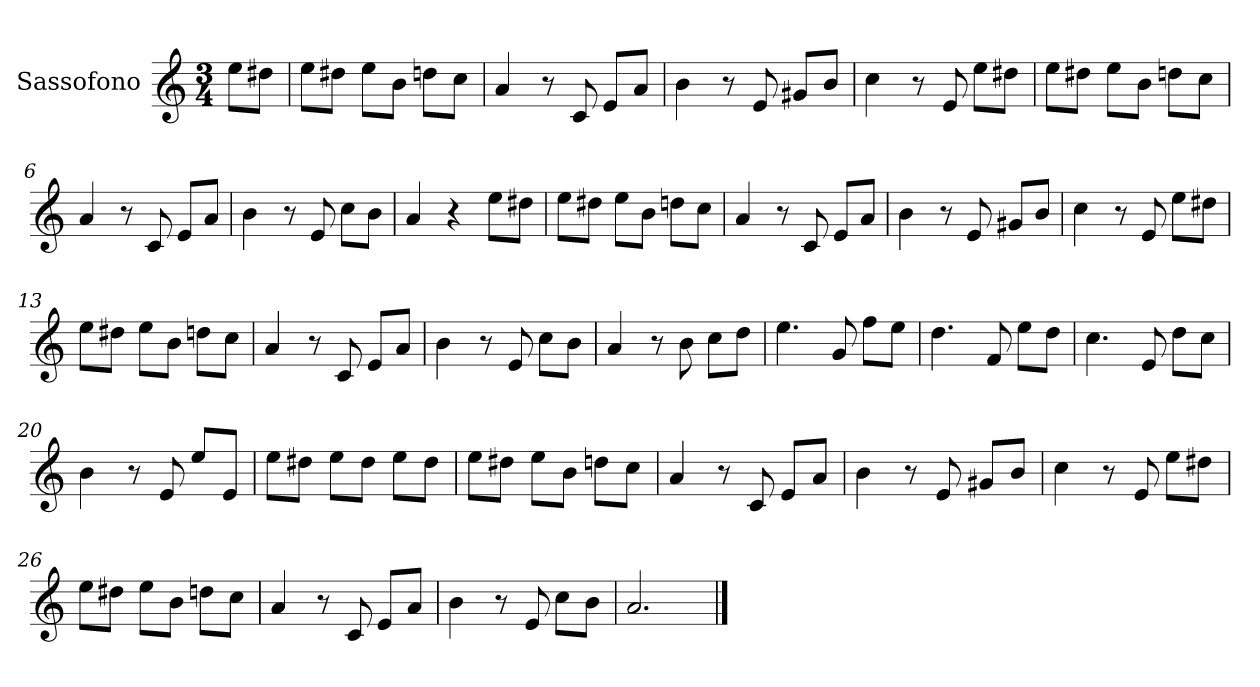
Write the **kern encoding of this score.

**kern
*part1
*staff1
*I"Sassofono
*clefG2
*ITrd5c9
*k[b-e-a-]
*M3/4
=
8g\L
8f#X\J
=1
8g\L
8f#X\J
8g\L
8d\J
8fn\L
8e-\J
=2
4c/
8r
8E-/
8G/L
8c/J
=3
4d\
8r
8G/
8Bn/L
8d/J
=4
4e-\
8r
8G/
8g\L
8f#X\J
=5
8g\L
8f#X\J
8g\L
8d\J
8fn\L
8e-\J
=6
4c/
8r
8E-/
8G/L
8c/J
=7
4d\
8r
8G/
8e-\L
8d\J
!!LO:LB:g=z
=8
4c/
4r
8g\L
8f#X\J
=9
8g\L
8f#X\J
8g\L
8d\J
8fn\L
8e-\J
=10
4c/
8r
8E-/
8G/L
8c/J
=11
4d\
8r
8G/
8Bn/L
8d/J
=12
4e-\
8r
8G/
8g\L
8f#X\J
=13
8g\L
8f#X\J
8g\L
8d\J
8fn\L
8e-\J
=14
4c/
8r
8E-/
8G/L
8c/J
=15
4d\
8r
8G/
8e-\L
8d\J
!!LO:LB:g=z
=16
4c/
8r
8d\
8e-\L
8f\J
=17
4.g\
8B-/
8a-\L
8g\J
=18
4.f\
8A-/
8g\L
8f\J
=19
4.e-\
8G/
8f\L
8e-\J
=20
4d\
8r
8G/
8g/L
8G/J
=21
8g\L
8f#X\J
8g\L
8f#\J
8g\L
8f#\J
=22
8g\L
8f#X\J
8g\L
8d\J
8fn\L
8e-\J
=23
4c/
8r
8E-/
8G/L
8c/J
!!LO:LB:g=z
=24
4d\
8r
8G/
8Bn/L
8d/J
=25
4e-\
8r
8G/
8g\L
8f#X\J
=26
8g\L
8f#X\J
8g\L
8d\J
8fn\L
8e-\J
=27
4c/
8r
8E-/
8G/L
8c/J
=28
4d\
8r
8G/
8e-\L
8d\J
=29
2.c/
==
*-
